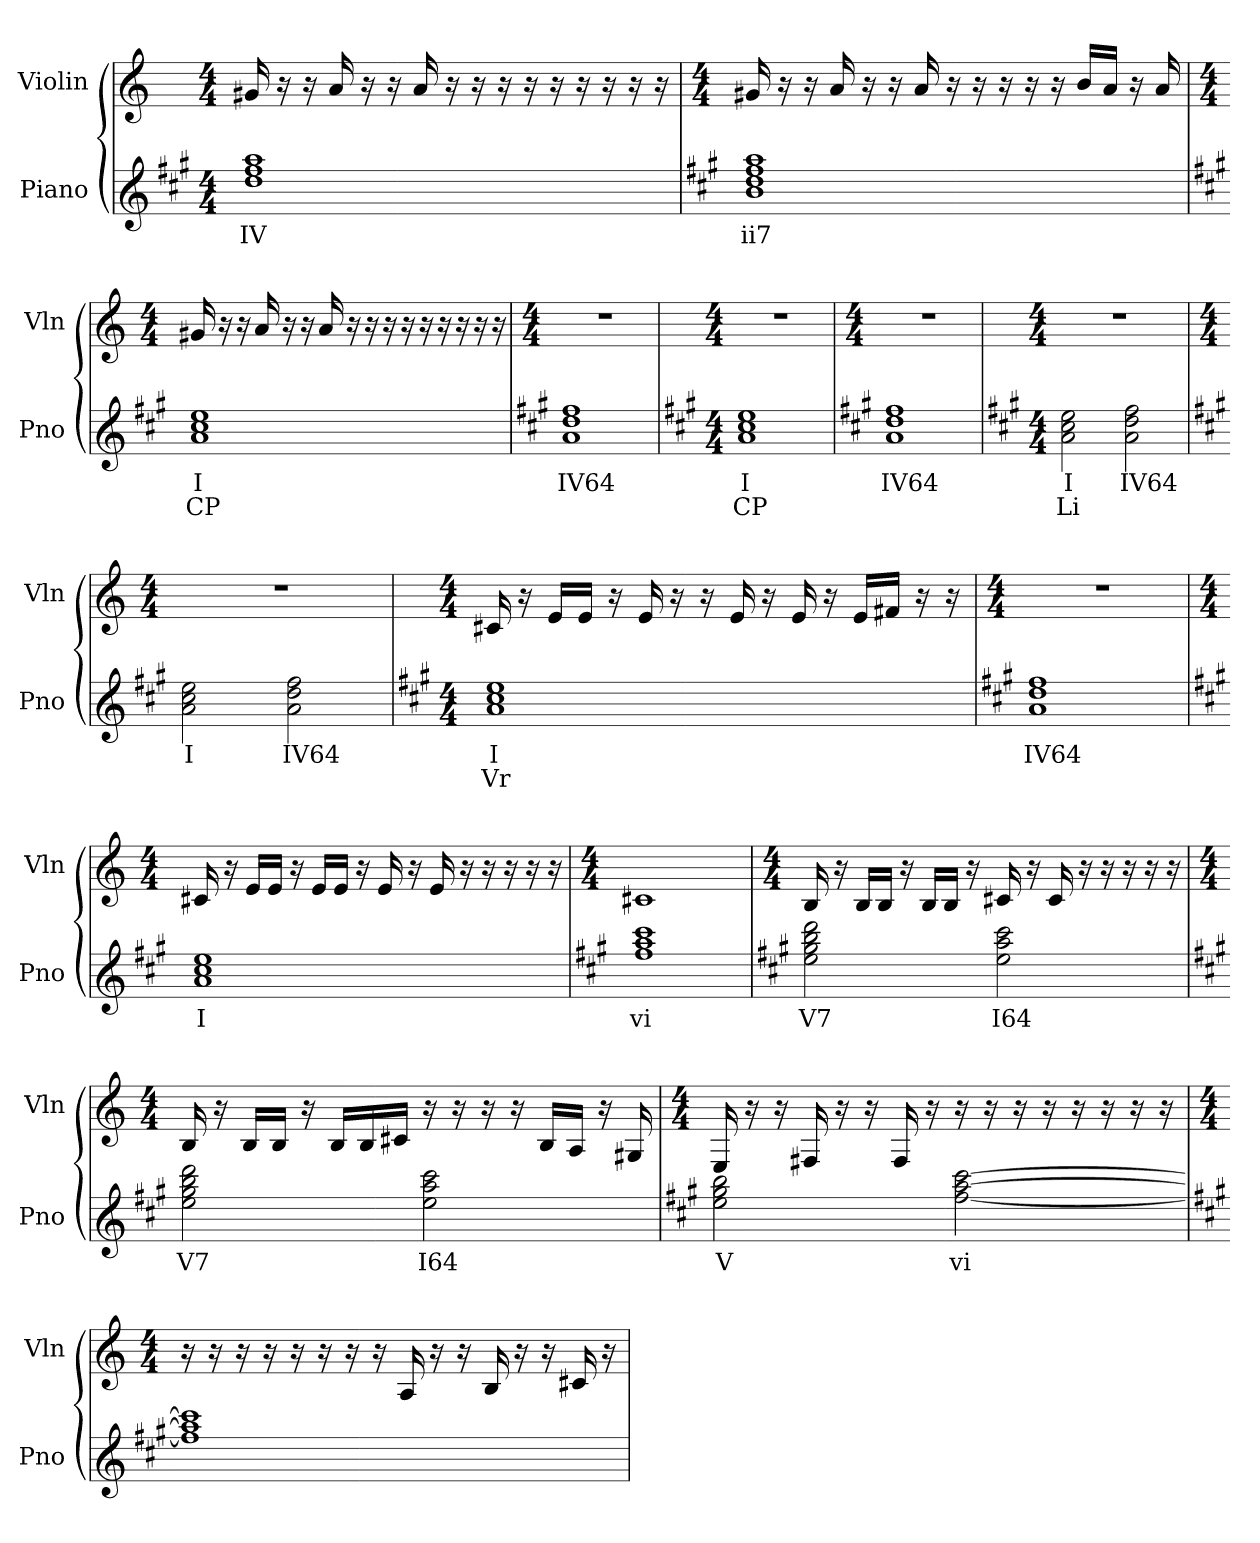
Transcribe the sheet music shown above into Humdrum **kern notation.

**kern	**text	**text	**kern
*part2	*part2	*part2	*part1
*staff2	*staff2	*staff2	*staff1
*I"Piano	*	*	*I"Violin
*I'Pno	*	*	*I'Vln
*k[f#c#g#]	*	*	*
*A:	*	*	*
*M4/4	*	*	*M4/4
=	=	=	=
1dd 1ff# 1aa	IV	.	16g#X
.	.	.	16r
.	.	.	16r
.	.	.	16a
.	.	.	16r
.	.	.	16r
.	.	.	16a
.	.	.	16r
.	.	.	16r
.	.	.	16r
.	.	.	16r
.	.	.	16r
.	.	.	16r
.	.	.	16r
.	.	.	16r
.	.	.	16r
=	=	=	=
*k[f#c#g#]	*	*	*
*A:	*	*	*
*	*	*	*M4/4
1b 1dd 1ff# 1aa	ii7	.	16g#X
.	.	.	16r
.	.	.	16r
.	.	.	16a
.	.	.	16r
.	.	.	16r
.	.	.	16a
.	.	.	16r
.	.	.	16r
.	.	.	16r
.	.	.	16r
.	.	.	16r
.	.	.	16bLL
.	.	.	16aJJ
.	.	.	16r
.	.	.	16a
=	=	=	=
*k[f#c#g#]	*	*	*
*A:	*	*	*
*	*	*	*M4/4
1a 1cc# 1ee	I	CP	16g#X
.	.	.	16r
.	.	.	16r
.	.	.	16a
.	.	.	16r
.	.	.	16r
.	.	.	16a
.	.	.	16r
.	.	.	16r
.	.	.	16r
.	.	.	16r
.	.	.	16r
.	.	.	16r
.	.	.	16r
.	.	.	16r
.	.	.	16r
=	=	=	=
*k[f#c#g#]	*	*	*
*A:	*	*	*
*	*	*	*M4/4
1a 1dd 1ff#	IV64	.	1r
=	=	=	=
*k[f#c#g#]	*	*	*
*A:	*	*	*
*M4/4	*	*	*M4/4
1a 1cc# 1ee	I	CP	1r
=	=	=	=
*k[f#c#g#]	*	*	*
*A:	*	*	*
*	*	*	*M4/4
1a 1dd 1ff#	IV64	.	1r
=	=	=	=
*k[f#c#g#]	*	*	*
*A:	*	*	*
*M4/4	*	*	*M4/4
2a 2cc# 2ee	I	Li	1r
2a 2dd 2ff#	IV64	.	.
=	=	=	=
*k[f#c#g#]	*	*	*
*A:	*	*	*
*	*	*	*M4/4
2a 2cc# 2ee	I	.	1r
2a 2dd 2ff#	IV64	.	.
=	=	=	=
*k[f#c#g#]	*	*	*
*A:	*	*	*
*M4/4	*	*	*M4/4
1a 1cc# 1ee	I	Vr	16c#X
.	.	.	16r
.	.	.	16eLL
.	.	.	16eJJ
.	.	.	16r
.	.	.	16e
.	.	.	16r
.	.	.	16r
.	.	.	16e
.	.	.	16r
.	.	.	16e
.	.	.	16r
.	.	.	16eLL
.	.	.	16f#XJJ
.	.	.	16r
.	.	.	16r
=	=	=	=
*k[f#c#g#]	*	*	*
*A:	*	*	*
*	*	*	*M4/4
1a 1dd 1ff#	IV64	.	1r
=	=	=	=
*k[f#c#g#]	*	*	*
*A:	*	*	*
*	*	*	*M4/4
1a 1cc# 1ee	I	.	16c#X
.	.	.	16r
.	.	.	16eLL
.	.	.	16eJJ
.	.	.	16r
.	.	.	16eLL
.	.	.	16eJJ
.	.	.	16r
.	.	.	16e
.	.	.	16r
.	.	.	16e
.	.	.	16r
.	.	.	16r
.	.	.	16r
.	.	.	16r
.	.	.	16r
=	=	=	=
*k[f#c#g#]	*	*	*
*A:	*	*	*
*	*	*	*M4/4
1ff# 1aa 1ccc#	vi	.	1c#X
=	=	=	=
*k[f#c#g#]	*	*	*
*A:	*	*	*
*	*	*	*M4/4
2ee 2gg# 2bb 2ddd	V7	.	16B
.	.	.	16r
.	.	.	16BLL
.	.	.	16BJJ
.	.	.	16r
.	.	.	16BLL
.	.	.	16BJJ
.	.	.	16r
2ee 2aa 2ccc#	I64	.	16c#X
.	.	.	16r
.	.	.	16c#
.	.	.	16r
.	.	.	16r
.	.	.	16r
.	.	.	16r
.	.	.	16r
=	=	=	=
*k[f#c#g#]	*	*	*
*A:	*	*	*
*	*	*	*M4/4
2ee 2gg# 2bb 2ddd	V7	.	16B
.	.	.	16r
.	.	.	16BLL
.	.	.	16BJJ
.	.	.	16r
.	.	.	16BLL
.	.	.	16B
.	.	.	16c#XJJ
2ee 2aa 2ccc#	I64	.	16r
.	.	.	16r
.	.	.	16r
.	.	.	16r
.	.	.	16BLL
.	.	.	16AJJ
.	.	.	16r
.	.	.	16G#X
=	=	=	=
*k[f#c#g#]	*	*	*
*A:	*	*	*
*	*	*	*M4/4
2ee 2gg# 2bb	V	.	16E
.	.	.	16r
.	.	.	16r
.	.	.	16F#X
.	.	.	16r
.	.	.	16r
.	.	.	16F#
.	.	.	16r
[2ff# [2aa [2ccc#	vi	.	16r
.	.	.	16r
.	.	.	16r
.	.	.	16r
.	.	.	16r
.	.	.	16r
.	.	.	16r
.	.	.	16r
=	=	=	=
*k[f#c#g#]	*	*	*
*A:	*	*	*
*	*	*	*M4/4
1ff#] 1aa] 1ccc#]	.	.	16r
.	.	.	16r
.	.	.	16r
.	.	.	16r
.	.	.	16r
.	.	.	16r
.	.	.	16r
.	.	.	16r
.	.	.	16A
.	.	.	16r
.	.	.	16r
.	.	.	16B
.	.	.	16r
.	.	.	16r
.	.	.	16c#X
.	.	.	16r
=	=	=	=
*-	*-	*-	*-
